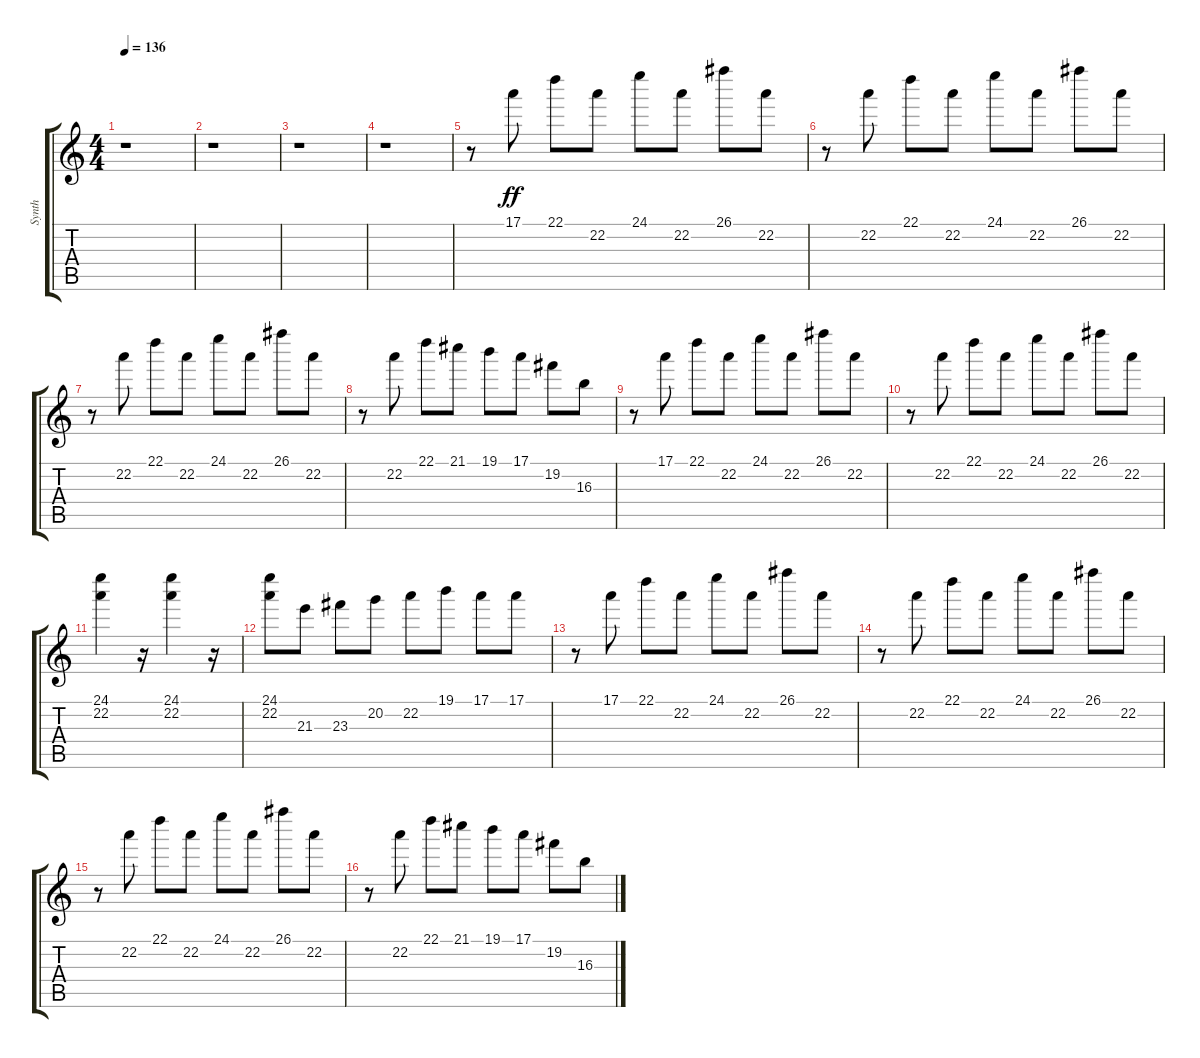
\track ("Synth" "Synth") {instrument distortionguitar}
\staff {score tabs}
\tuning (E4 B3 G3 D3 A2 E2) {hide}
\ts (4 4)
\tempo 136
\clef g2
\ks c
r.1{dy ff} |
r.1 |
r.1 |
r.1 |
r.8 17.1.8 22.1.8 22.2.8 24.1.8 22.2.8 26.1.8 22.2.8 |
r.8 22.2.8 22.1.8 22.2.8 24.1.8 22.2.8 26.1.8 22.2.8 |
r.8 22.2.8 22.1.8 22.2.8 24.1.8 22.2.8 26.1.8 22.2.8 |
r.8 22.2.8 22.1.8 21.1.8 19.1.8 17.1.8 19.2.8 16.3.8 |
r.8 17.1.8 22.1.8 22.2.8 24.1.8 22.2.8 26.1.8 22.2.8 |
r.8 22.2.8 22.1.8 22.2.8 24.1.8 22.2.8 26.1.8 22.2.8 |
(24.1 22.2).4 r.16 (24.1 22.2).4 r.16 |
(24.1 22.2).8 21.3.8 23.3.8 20.2.8 22.2.8 19.1.8 17.1.8 17.1.8 |
r.8 17.1.8 22.1.8 22.2.8 24.1.8 22.2.8 26.1.8 22.2.8 |
r.8 22.2.8 22.1.8 22.2.8 24.1.8 22.2.8 26.1.8 22.2.8 |
r.8 22.2.8 22.1.8 22.2.8 24.1.8 22.2.8 26.1.8 22.2.8 |
r.8 22.2.8 22.1.8 21.1.8 19.1.8 17.1.8 19.2.8 16.3.8
